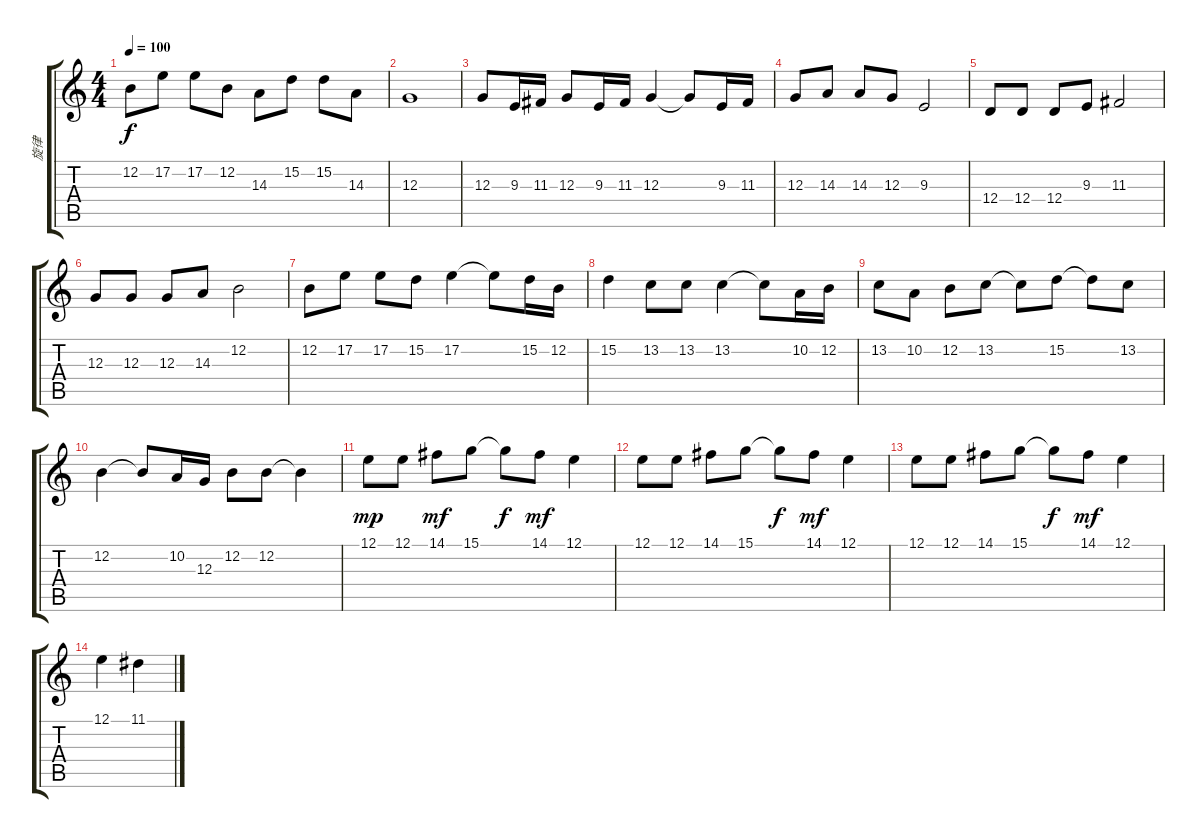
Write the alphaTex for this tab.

\track ("旋律" "旋律") {instrument dulcimer}
\staff {score tabs}
\tuning (E4 B3 G3 D3 A2 E2) {hide}
\ts (4 4)
\tempo 100
\clef g2
\ks c
12.2.8{dy f} 17.2.8 17.2.8 12.2.8 14.3.8 15.2.8 15.2.8{txt ""} 14.3.8 |
12.3.1 |
12.3.8 9.3.16 11.3.16 12.3.8 9.3.16 11.3.16 12.3.4 12.3{t}.8 9.3.16 11.3.16 |
12.3.8 14.3.8 14.3.8 12.3.8 9.3.2 |
12.4.8 12.4.8 12.4.8 9.3.8 11.3.2 |
12.3.8 12.3.8 12.3.8 14.3.8 12.2.2 |
12.2.8 17.2.8 17.2.8 15.2.8 17.2.4 17.2{t}.8 15.2.16 12.2.16 |
15.2.4 13.2.8 13.2.8 13.2.4 13.2{t}.8 10.2.16 12.2.16 |
13.2.8 10.2.8 12.2.8 13.2.8 13.2{t}.8 15.2.8 15.2{t}.8 13.2.8 |
12.2.4 12.2{t}.8 10.2.16 12.3.16 12.2.8 12.2.8 12.2{t}.4 |
12.1.8{dy mp} 12.1.8 14.1.8{dy mf} 15.1.8 15.1{t}.8{dy f} 14.1.8{dy mf} 12.1.4 |
12.1.8 12.1.8 14.1.8 15.1.8 15.1{t}.8{dy f} 14.1.8{dy mf} 12.1.4 |
12.1.8 12.1.8 14.1.8 15.1.8 15.1{t}.8{dy f} 14.1.8{dy mf} 12.1.4 |
12.1.4 11.1.4
